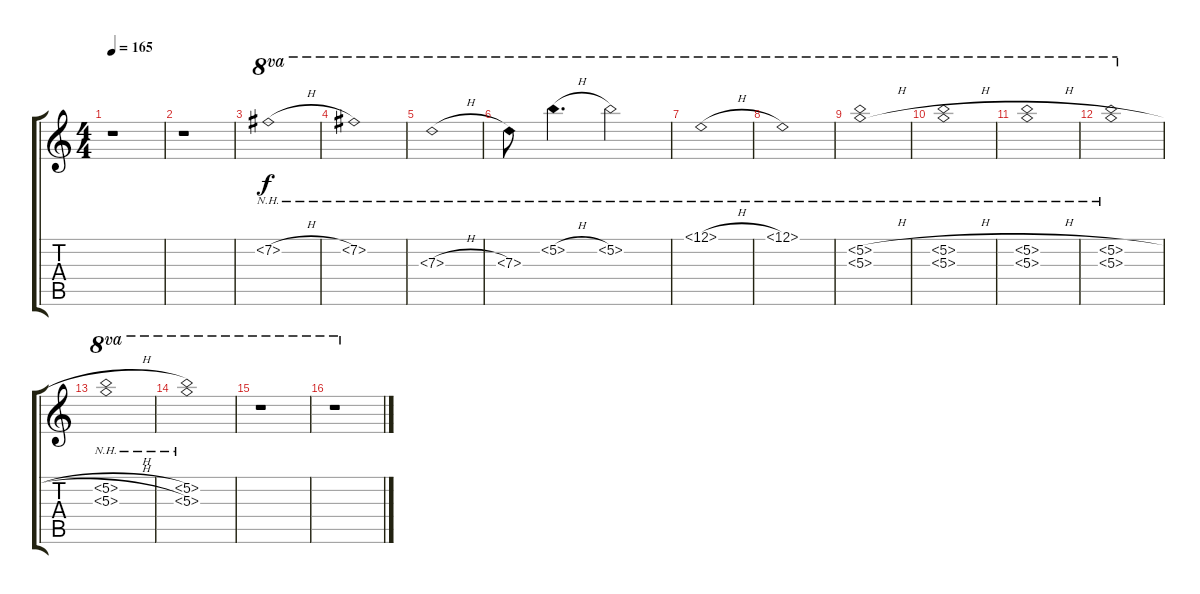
\track "" {instrument overdrivenguitar}
\staff {score tabs}
\tuning (E4 B3 G3 D3 A2 D2) {hide}
\ts (4 4)
\tempo 165
\clef g2
\ks c
r.1{dy f} |
r.1 |
7.2{nh h}.1{ot 8va} |
7.2{nh}.1{ot 8va} |
7.3{nh h}.1{ot 8va} |
7.3{nh}.8{ot 8va} 5.2{nh h}.4{d ot 8va} 5.2{nh}.2{ot 8va} |
12.1{nh h}.1{ot 8va} |
12.1{nh}.1{ot 8va} |
(5.2{nh h} 5.3{nh h}).1{ot 8va} |
(5.2{nh h} 5.3{nh h}).1{ot 8va} |
(5.2{nh h} 5.3{nh h}).1{ot 8va} |
(5.2{nh h} 5.3{nh h}).1{ot 8va} |
(5.2{nh h} 5.3{nh h}).1{ot 8va} |
(5.2{nh} 5.3{nh}).1{ot 8va} |
r.1{ot 8va} |
r.1{ot 8va}
